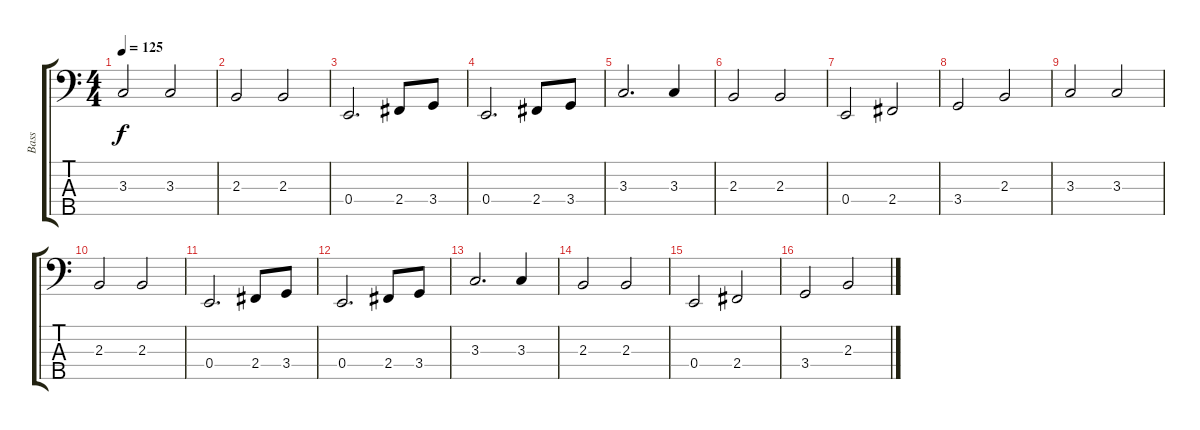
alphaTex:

\track ("Bass" "Bass") {instrument electricbassfinger}
\staff {score tabs}
\tuning (G2 D2 A1 E1 B0) {hide}
\ts (4 4)
\tempo 125
\clef f4
\ks c
3.3.2{dy f} 3.3.2 |
2.3.2 2.3.2 |
0.4.2{d} 2.4.8 3.4.8 |
0.4.2{d} 2.4.8 3.4.8 |
3.3.2{d} 3.3.4 |
2.3.2 2.3.2 |
0.4.2 2.4.2 |
3.4.2 2.3.2 |
3.3.2 3.3.2 |
2.3.2 2.3.2 |
0.4.2{d} 2.4.8 3.4.8 |
0.4.2{d} 2.4.8 3.4.8 |
3.3.2{d} 3.3.4 |
2.3.2 2.3.2 |
0.4.2 2.4.2 |
3.4.2 2.3.2
